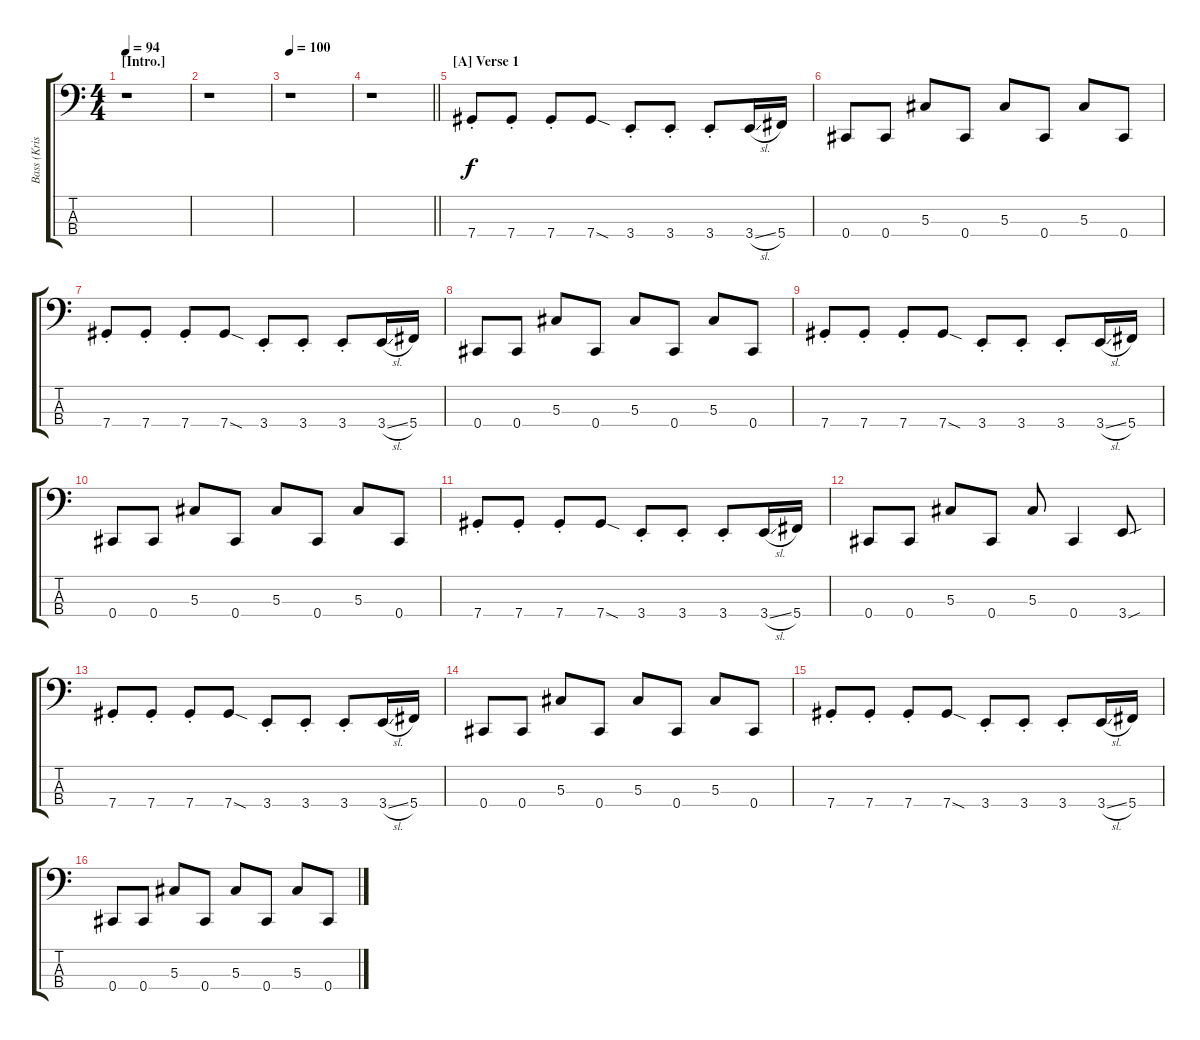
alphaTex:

\track ("Bass (Krist Noveselic)" "Bass (Kris") {instrument electricbasspick}
\staff {score tabs}
\tuning (Gb2 Db2 Ab1 Db1) {hide}
\ts (4 4)
\section ("" "[Intro.]")
\tempo 94
\clef f4
\ks c
r.1{dy f instrument electricbasspick} |
r.1 |
\tempo 100
r.1 |
\barLineRight lightlight
r.1 |
\section ("" "[A] Verse 1")
7.4{st}.8 7.4{st}.8 7.4{st}.8 7.4{sod}.8 3.4{st}.8 3.4{st}.8 3.4{st}.8 3.4{sl}.16 5.4.16 |
0.4.8 0.4.8 5.3.8 0.4.8 5.3.8 0.4.8 5.3.8 0.4.8 |
7.4{st}.8 7.4{st}.8 7.4{st}.8 7.4{sod}.8 3.4{st}.8 3.4{st}.8 3.4{st}.8 3.4{sl}.16 5.4.16 |
0.4.8 0.4.8 5.3.8 0.4.8 5.3.8 0.4.8 5.3.8 0.4.8 |
7.4{st}.8 7.4{st}.8 7.4{st}.8 7.4{sod}.8 3.4{st}.8 3.4{st}.8 3.4{st}.8 3.4{sl}.16 5.4.16 |
0.4.8 0.4.8 5.3.8 0.4.8 5.3.8 0.4.8 5.3.8 0.4.8 |
7.4{st}.8 7.4{st}.8 7.4{st}.8 7.4{sod}.8 3.4{st}.8 3.4{st}.8 3.4{st}.8 3.4{sl}.16 5.4.16 |
0.4.8 0.4.8 5.3.8 0.4.8 5.3.8 0.4.4 3.4{sou}.8 |
7.4{st}.8 7.4{st}.8 7.4{st}.8 7.4{sod}.8 3.4{st}.8 3.4{st}.8 3.4{st}.8 3.4{sl}.16 5.4.16 |
0.4.8 0.4.8 5.3.8 0.4.8 5.3.8 0.4.8 5.3.8 0.4.8 |
7.4{st}.8 7.4{st}.8 7.4{st}.8 7.4{sod}.8 3.4{st}.8 3.4{st}.8 3.4{st}.8 3.4{sl}.16 5.4.16 |
0.4.8 0.4.8 5.3.8 0.4.8 5.3.8 0.4.8 5.3.8 0.4.8
